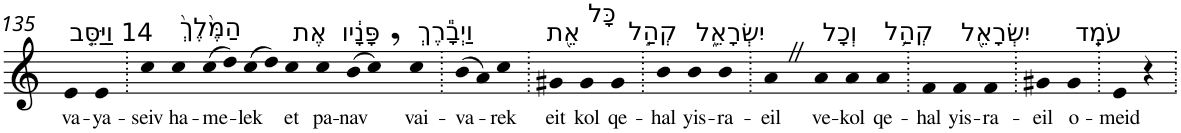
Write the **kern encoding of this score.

**kern	**text
*part1	*part1
*staff1	*staff1
*I"Piano	*
*I'Pno	*
!!LO:PB:g=z
*clefG2	*
*k[]	*
=135	=135
!LO:TX:a:t=14 וַיַּסֵּ֤ב	!
!	!LO:LY:b
4e	va-
!	!LO:LY:b
4e	-ya-
=136.	=136.
!	!LO:LY:b
4cc	-seiv
!LO:TX:a:t=הַמֶּ֙לֶךְ֙	!
!	!LO:LY:b
4cc	ha-
!	!LO:LY:b
(>8cc	-me-
8dd)	.
!	!LO:LY:b
(>8cc	-lek
8dd)	.
!LO:TX:a:t=אֶת	!
!	!LO:LY:b
4cc	et
!LO:TX:a:t=פָּנָ֔יו	!
!	!LO:LY:b
4cc	pa-
!	!LO:LY:b
(>8b	-nav
8cc,)	.
!LO:TX:a:t=וַיְבָ֕רֶךְ	!
!	!LO:LY:b
4cc	vai-
=137.	=137.
!	!LO:LY:b
(>8b	-va-
8a)	.
!	!LO:LY:b
4cc	-rek
=138.	=138.
!LO:TX:a:t=אֵ֖ת	!
!	!LO:LY:b
4g#X	eit
!LO:TX:a:t=כָּל	!
!	!LO:LY:b
4g#	kol
!LO:TX:a:t=קְהַ֣ל	!
!	!LO:LY:b
4g#	qe-
=139.	=139.
!	!LO:LY:b
4b	-hal
!LO:TX:a:t=יִשְׂרָאֵ֑ל	!
!	!LO:LY:b
4b	yis-
!	!LO:LY:b
4b	-ra-
=140.	=140.
!	!LO:LY:b
4aZ	-eil
!LO:TX:a:t=וְכָל	!
!	!LO:LY:b
4a	ve-
!	!LO:LY:b
4a	-kol
!LO:TX:a:t=קְהַ֥ל	!
!	!LO:LY:b
4a	qe-
=141.	=141.
!	!LO:LY:b
4f	-hal
!LO:TX:a:t=יִשְׂרָאֵ֖ל	!
!	!LO:LY:b
4f	yis-
!	!LO:LY:b
4f	-ra-
=142.	=142.
!	!LO:LY:b
4g#X	-eil
!LO:TX:a:t=עֹמֵֽד	!
!	!LO:LY:b
4g#	o-
=143.	=143.
!	!LO:LY:b
4e	-meid
4r	.
=.	=.
*-	*-
